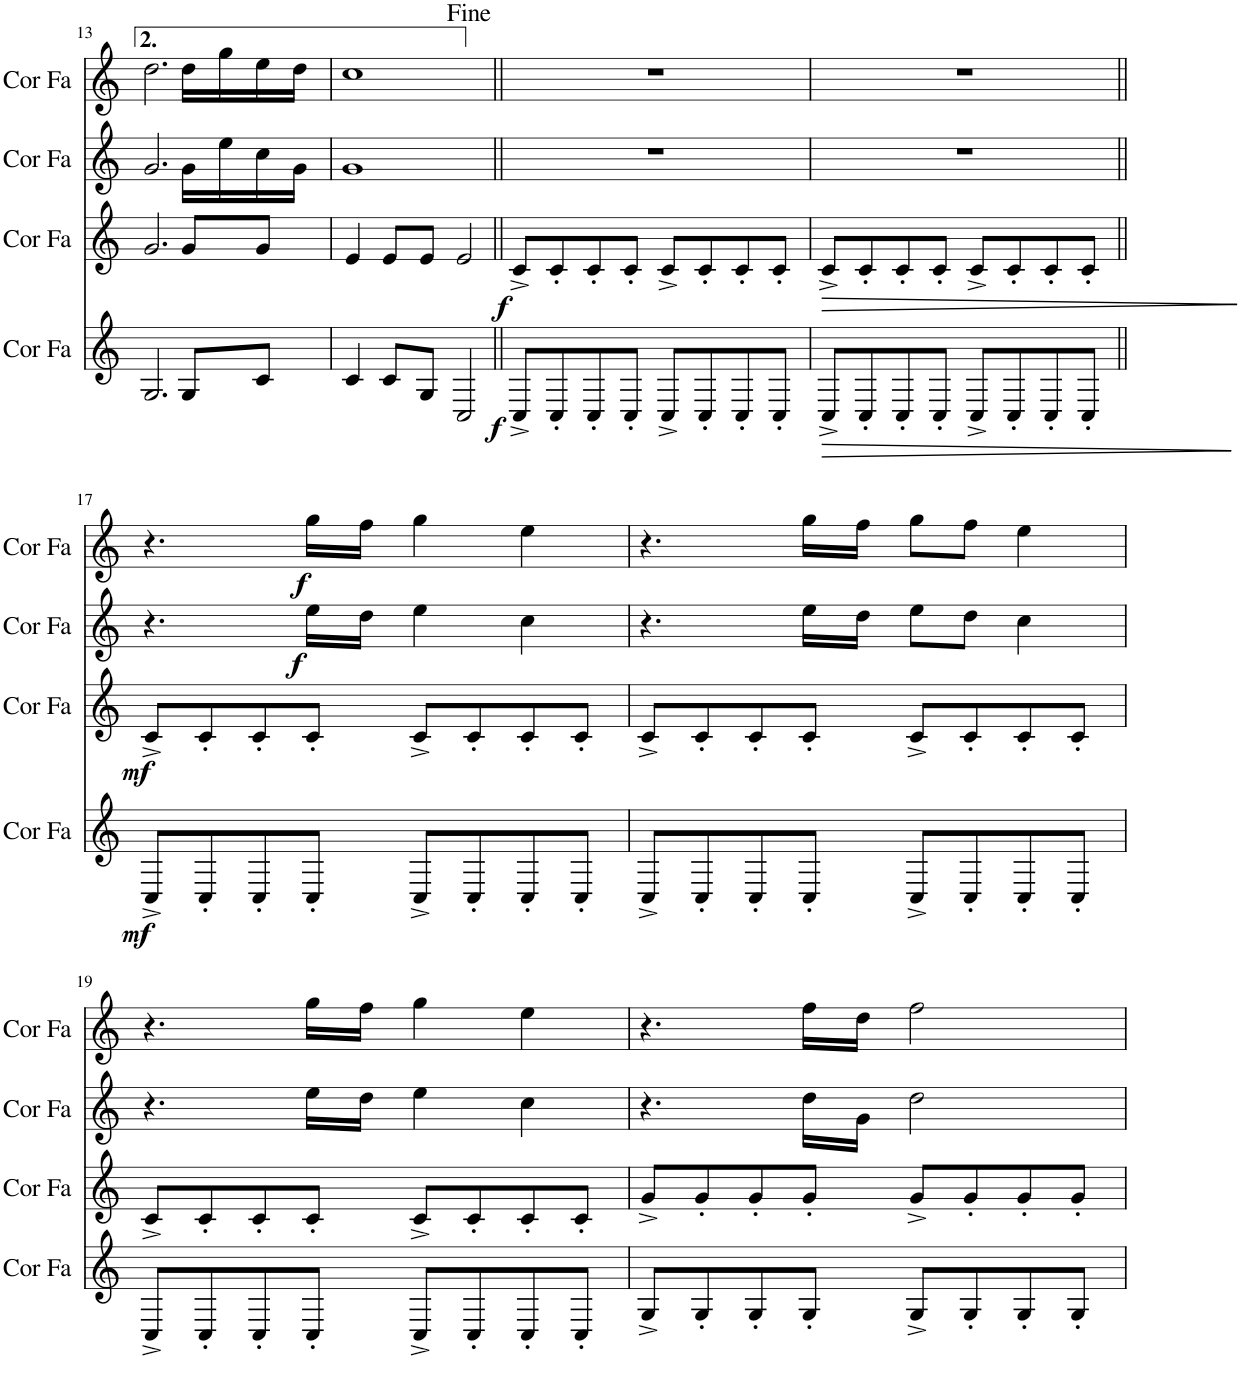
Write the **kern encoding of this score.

**kern	**dynam	**kern	**dynam	**kern	**dynam	**kern	**dynam
*part4	*part4	*part3	*part3	*part2	*part2	*part1	*part1
*staff4	*staff4	*staff3	*staff3	*staff2	*staff2	*staff1	*staff1
*I"Cor en Fa	*	*I"Cor en Fa	*	*I"Cor en Fa	*	*I"Cor en Fa	*
*I'Cor Fa	*	*I'Cor Fa	*	*I'Cor Fa	*	*I'Cor Fa	*
!!LO:PB:g=z
*clefG2	*	*clefG2	*	*clefG2	*	*clefG2	*
*Trd4c7	*	*Trd4c7	*	*Trd4c7	*	*Trd4c7	*
*k[]	*	*k[]	*	*k[]	*	*k[]	*
*M4/4	*	*M4/4	*	*M4/4	*	*M4/4	*
=13	=13	=13	=13	=13	=13	=13	=13
2.G/	.	2.g/	.	2.g/	.	2.dd\	.
8G/L	.	8g/L	.	16g\LL	.	16dd\LL	.
.	.	.	.	16ee\	.	16gg\	.
8c/J	.	8g/J	.	16cc\	.	16ee\	.
.	.	.	.	16g\JJ	.	16dd\JJ	.
=14	=14	=14	=14	=14	=14	=14	=14
4c/	.	4e/	.	1g	.	1cc	.
8c/L	.	8e/L	.	.	.	.	.
8G/J	.	8e/J	.	.	.	.	.
2C/	.	2e/	.	.	.	.	.
=15||	=15||	=15||	=15||	=15||	=15||	=15||	=15||
!	!LO:DY:b	!	!LO:DY:b	!	!	!	!
8C^/L	f	8c^/L	f	1r	.	1r	.
8C'/	.	8c'/	.	.	.	.	.
8C'/	.	8c'/	.	.	.	.	.
8C'/J	.	8c'/J	.	.	.	.	.
8C^/L	.	8c^/L	.	.	.	.	.
8C'/	.	8c'/	.	.	.	.	.
8C'/	.	8c'/	.	.	.	.	.
8C'/J	.	8c'/J	.	.	.	.	.
=16	=16	=16	=16	=16	=16	=16	=16
!	!LO:HP:b	!	!LO:HP:b	!	!	!	!
8C^/L	>	8c^/L	>	1r	.	1r	.
8C'/	.	8c'/	.	.	.	.	.
8C'/	.	8c'/	.	.	.	.	.
8C'/J	.	8c'/J	.	.	.	.	.
8C^/L	.	8c^/L	.	.	.	.	.
8C'/	.	8c'/	.	.	.	.	.
8C'/	.	8c'/	.	.	.	.	.
8C'/J	.	8c'/J	.	.	.	.	.
.	]	.	]	.	.	.	.
!!LO:LB:g=z
=17||	=17||	=17||	=17||	=17||	=17||	=17||	=17||
!	!LO:DY:b	!	!LO:DY:b	!	!	!	!
8C^/L	mf	8c^/L	mf	4.r	.	4.r	.
8C'/	.	8c'/	.	.	.	.	.
8C'/	.	8c'/	.	.	.	.	.
!	!	!	!	!	!LO:DY:b	!	!LO:DY:b
8C'/J	.	8c'/J	.	16ee\LL	f	16gg\LL	f
.	.	.	.	16dd\JJ	.	16ff\JJ	.
8C^/L	.	8c^/L	.	4ee\	.	4gg\	.
8C'/	.	8c'/	.	.	.	.	.
8C'/	.	8c'/	.	4cc\	.	4ee\	.
8C'/J	.	8c'/J	.	.	.	.	.
=18	=18	=18	=18	=18	=18	=18	=18
8C^/L	.	8c^/L	.	4.r	.	4.r	.
8C'/	.	8c'/	.	.	.	.	.
8C'/	.	8c'/	.	.	.	.	.
8C'/J	.	8c'/J	.	16ee\LL	.	16gg\LL	.
.	.	.	.	16dd\JJ	.	16ff\JJ	.
8C^/L	.	8c^/L	.	8ee\L	.	8gg\L	.
8C'/	.	8c'/	.	8dd\J	.	8ff\J	.
8C'/	.	8c'/	.	4cc\	.	4ee\	.
8C'/J	.	8c'/J	.	.	.	.	.
!!LO:LB:g=z
=19	=19	=19	=19	=19	=19	=19	=19
8C^/L	.	8c^/L	.	4.r	.	4.r	.
8C'/	.	8c'/	.	.	.	.	.
8C'/	.	8c'/	.	.	.	.	.
8C'/J	.	8c'/J	.	16ee\LL	.	16gg\LL	.
.	.	.	.	16dd\JJ	.	16ff\JJ	.
8C^/L	.	8c^/L	.	4ee\	.	4gg\	.
8C'/	.	8c'/	.	.	.	.	.
8C'/	.	8c'/	.	4cc\	.	4ee\	.
8C'/J	.	8c'/J	.	.	.	.	.
=20	=20	=20	=20	=20	=20	=20	=20
8G^/L	.	8g^/L	.	4.r	.	4.r	.
8G'/	.	8g'/	.	.	.	.	.
8G'/	.	8g'/	.	.	.	.	.
8G'/J	.	8g'/J	.	16dd\LL	.	16ff\LL	.
.	.	.	.	16g\JJ	.	16dd\JJ	.
8G^/L	.	8g^/L	.	2dd\	.	2ff\	.
8G'/	.	8g'/	.	.	.	.	.
8G'/	.	8g'/	.	.	.	.	.
8G'/J	.	8g'/J	.	.	.	.	.
=	=	=	=	=	=	=	=
*-	*-	*-	*-	*-	*-	*-	*-
